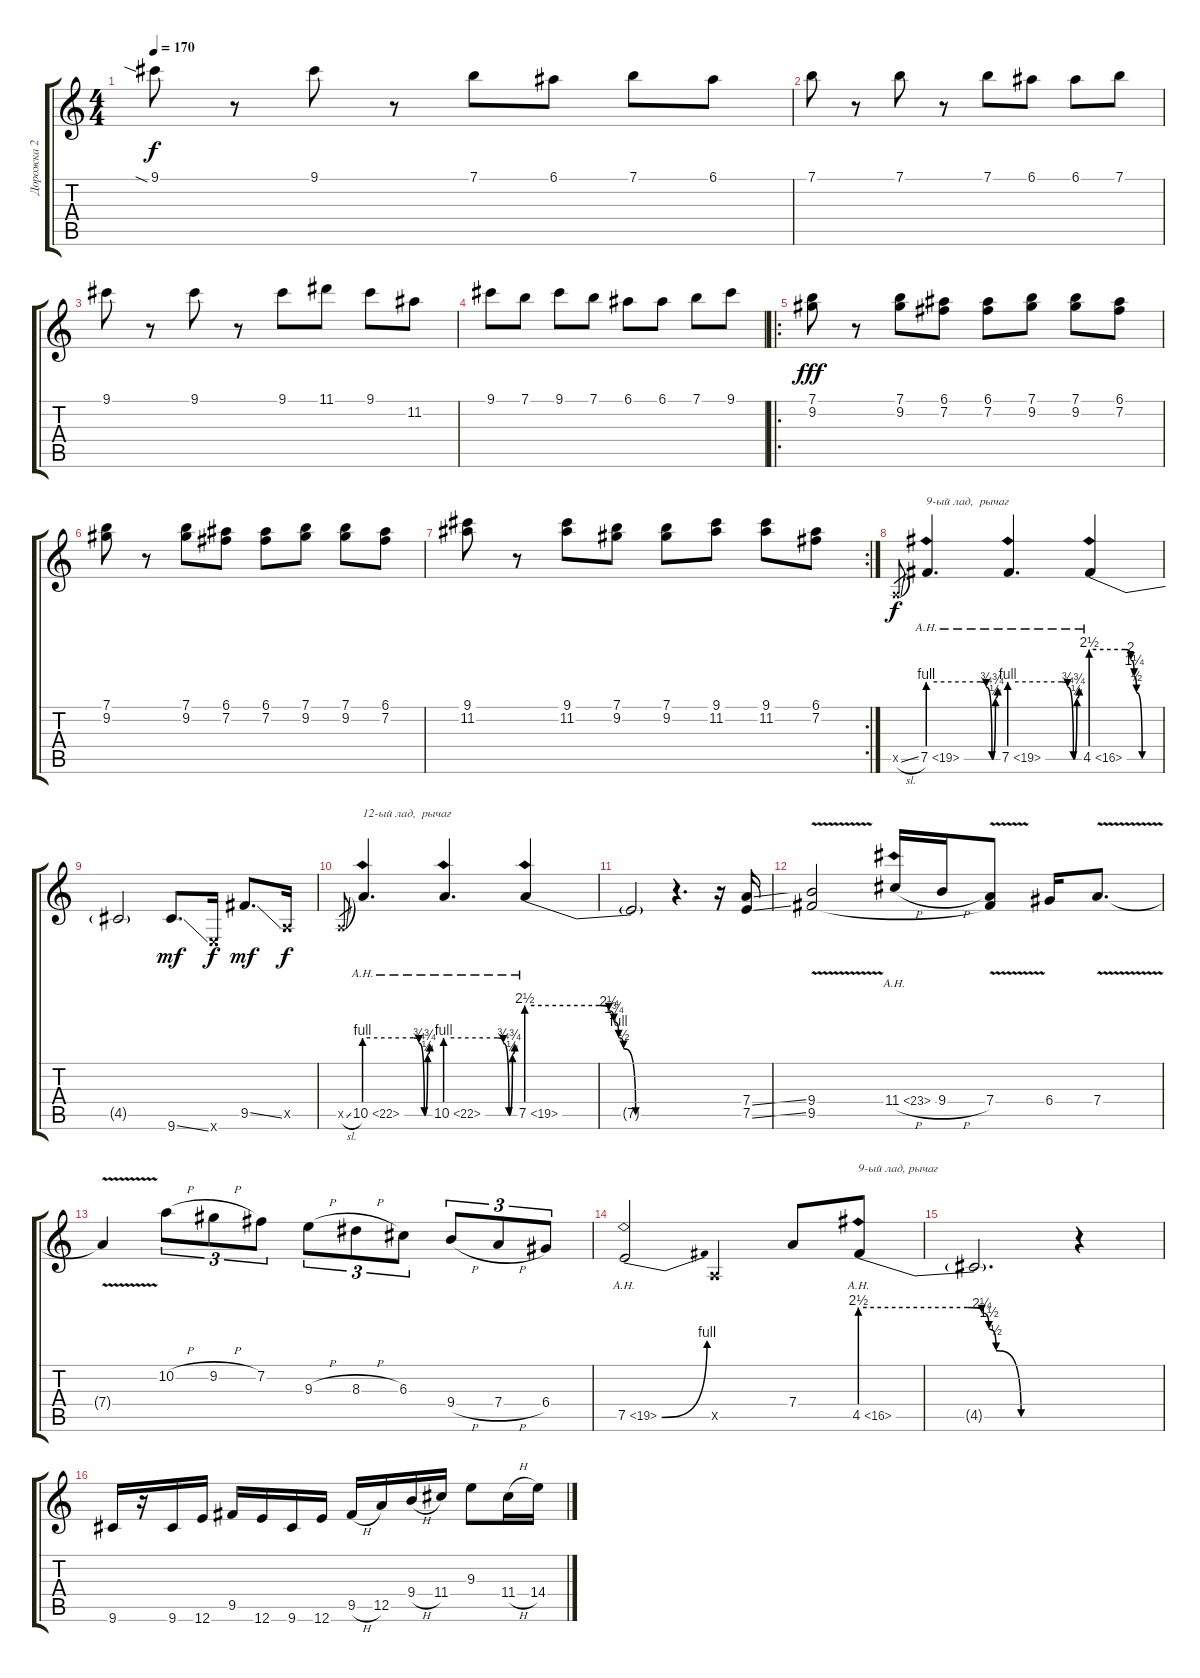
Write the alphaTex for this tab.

\track ("Дорожка 2" "Дорожка 2") {instrument distortionguitar}
\staff {score tabs}
\tuning (E4 B3 G3 D3 A2 E2) {hide}
\ts (4 4)
\tempo 170
\clef g2
\ks c
9.1{sia}.8{dy f} r.8 9.1.8 r.8 7.1.8 6.1.8 7.1.8 6.1.8 |
7.1.8 r.8 7.1.8 r.8 7.1.8 6.1.8 6.1.8 7.1.8 |
9.1.8 r.8 9.1.8 r.8 9.1.8 11.1.8 9.1.8 11.2.8 |
9.1.8 7.1.8 9.1.8 7.1.8 6.1.8 6.1.8 7.1.8 9.1.8 |
\ro
(7.1 9.2).8{dy fff} r.8 (7.1 9.2).8 (6.1 7.2).8 (6.1 7.2).8 (7.1 9.2).8 (7.1 9.2).8 (6.1 7.2).8 |
(7.1 9.2).8 r.8 (7.1 9.2).8 (6.1 7.2).8 (6.1 7.2).8 (7.1 9.2).8 (7.1 9.2).8 (6.1 7.2).8 |
\rc 2
(9.1 11.2).8 r.8 (9.1 11.2).8 (7.1 9.2).8 (7.1 9.2).8 (9.1 11.2).8 (9.1 11.2).8 (6.1 7.2).8 |
0.5{sl x}.8{gr dy f} 7.5{be (custom 0 4 45 4 50 3 55 0 58 1 60 3) ah 12}.4{d txt "9-ый лад,  рычаг" volume 16} 7.5{be (custom 0 4 45 4 50 3 55 0 58 1 60 3) ah 12}.4{d} 4.5{be (custom 0 10 30 10 35 8 38 5 40 2 45 0 60 0) ah 12}.4 |
4.5{t}.2 9.6{ss}.8{d dy mf} 0.6{x}.16{dy f} 9.5{ss}.8{d dy mf} 0.5{x}.16{dy f} |
0.5{sl x}.8{gr} 10.5{be (custom 0 4 45 4 50 3 55 0 58 1 60 3) ah 12}.4{d txt "12-ый лад,  рычаг"} 10.5{be (custom 0 4 45 4 50 3 55 0 58 1 60 3) ah 12}.4{d} 7.5{be (custom 0 10 30 10 34 9 36 7 38 4 40 2 45 0 60 0) ah 12}.4 |
7.5{t}.2 r.4{d} r.16 (7.4{ss} 7.5{ss}).16 |
(9.4{v} 9.5{v}).2 11.4{ah 12 h}.16 9.4{h}.16 (7.4 9.5{t}).8 6.4.16 7.4{v}.8{d} |
7.4{t}.4 10.2{h}.8{tu (3 2)} 9.2{h}.8{tu (3 2)} 7.2.8{tu (3 2)} 9.3{h}.8{tu (3 2)} 8.3{h}.8{tu (3 2)} 6.3.8{tu (3 2)} 9.4{h}.8{tu (3 2)} 7.4{h}.8{tu (3 2)} 6.4.8{tu (3 2)} |
7.5{be (bend 0 0 60 4) ah 12}.2 0.5{x}.4 7.4.8 4.5{be (custom 0 10 30 10 34 9 36 6 38 2 45 0 60 0) ah 12}.8{txt "9-ый лад, рычаг "} |
4.5{t}.2{d} r.4 |
9.6.16 r.16 9.6.16 12.6.16 9.5.16 12.6.16 9.6.16 12.6.16 9.5{h}.16 12.5.16 9.4{h}.16 11.4.16 9.3.8 11.4{h}.16 14.4.16
